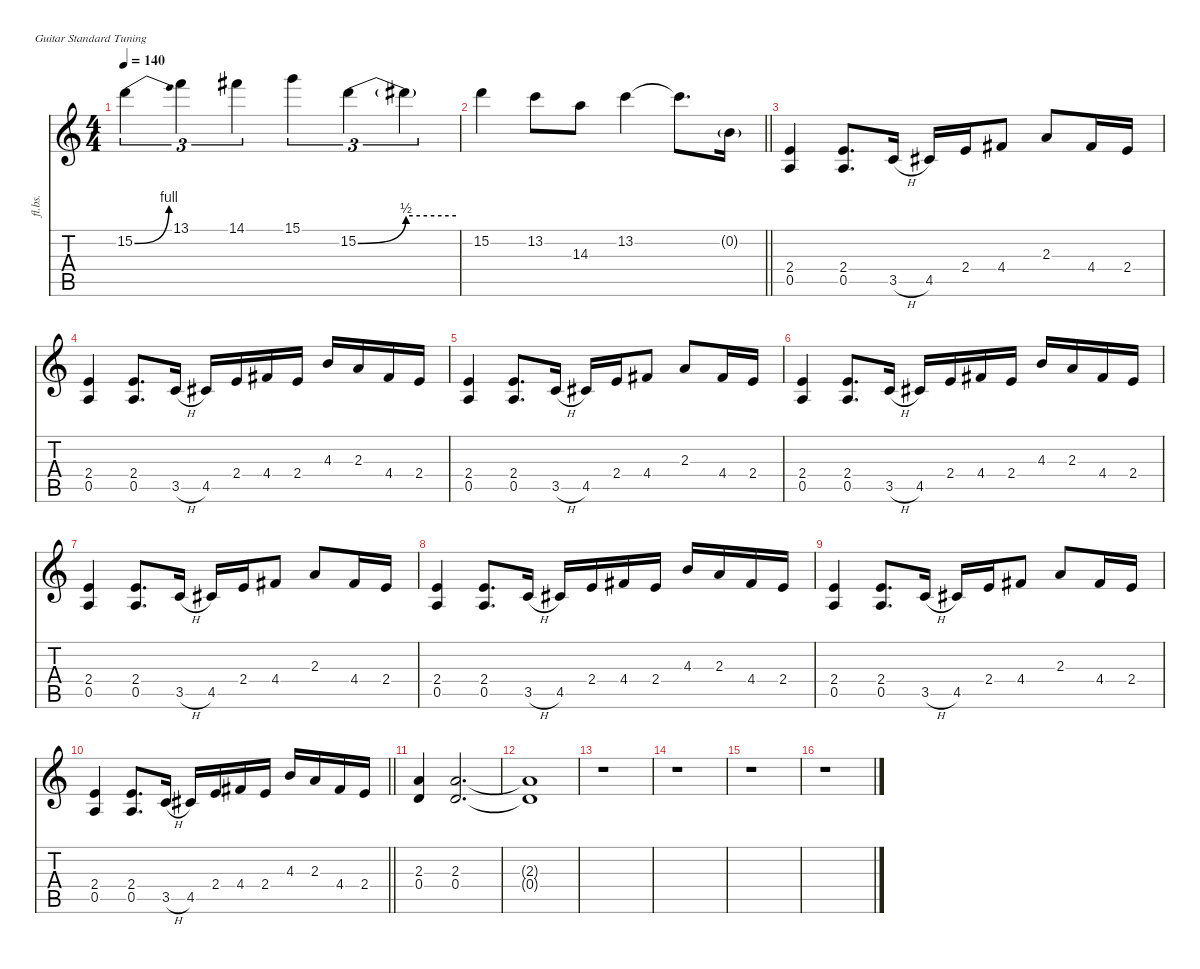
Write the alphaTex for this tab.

\defaultSystemsLayout 4
\hideDynamics
\bracketExtendMode nobrackets
\otherSystemsTrackNameOrientation horizontal
\track ("Guitar I-Overdub" "fl.bs.") {defaultSystemsLayout 4 instrument fretlessbass}
\staff {score tabs}
\tuning (E4 B3 G3 D3 A2 E2)
\ts (4 4)
\tempo 140
\clef g2
\ks c
15.2{be (bend 0 0 30 4)}.4{tu (3 2) dy f} 13.1.4{tu (3 2)} 14.1{acc #}.4{tu (3 2)} 15.1.4{tu (3 2)} 15.2{be (bend 0 0 60 2)}.4{tu (3 2)} 15.2{be (hold 0 2 60 2) t}.4{tu (3 2)} |
\barLineRight lightlight
15.2.4 13.2.8 14.3.8 13.2.4 13.2{t}.8{d} 0.2{g}.16{dy p} |
(2.4 0.5).4{dy f} (2.4 0.5).8{d} 3.5{h}.16 4.5{acc #}.16 2.4.16 4.4{acc #}.8 2.3.8 4.4{acc #}.16 2.4.16 |
(2.4 0.5).4 (2.4 0.5).8{d} 3.5{h}.16 4.5{acc #}.16 2.4.16 4.4{acc #}.16 2.4.16 4.3.16 2.3.16 4.4{acc #}.16 2.4.16 |
(2.4 0.5).4 (2.4 0.5).8{d} 3.5{h}.16 4.5{acc #}.16 2.4.16 4.4{acc #}.8 2.3.8 4.4{acc #}.16 2.4.16 |
(2.4 0.5).4 (2.4 0.5).8{d} 3.5{h}.16 4.5{acc #}.16 2.4.16 4.4{acc #}.16 2.4.16 4.3.16 2.3.16 4.4{acc #}.16 2.4.16 |
(2.4 0.5).4 (2.4 0.5).8{d} 3.5{h}.16 4.5{acc #}.16 2.4.16 4.4{acc #}.8 2.3.8 4.4{acc #}.16 2.4.16 |
(2.4 0.5).4 (2.4 0.5).8{d} 3.5{h}.16 4.5{acc #}.16 2.4.16 4.4{acc #}.16 2.4.16 4.3.16 2.3.16 4.4{acc #}.16 2.4.16 |
(2.4 0.5).4 (2.4 0.5).8{d} 3.5{h}.16 4.5{acc #}.16 2.4.16 4.4{acc #}.8 2.3.8 4.4{acc #}.16 2.4.16 |
\barLineRight lightlight
(2.4 0.5).4 (2.4 0.5).8{d} 3.5{h}.16 4.5{acc #}.16 2.4.16 4.4{acc #}.16 2.4.16 4.3.16 2.3.16 4.4{acc #}.16 2.4.16 |
(2.3 0.4).4{dy mf} (2.3 0.4).2{d} |
(2.3{t} 0.4{t}).1{dy f} |
r.1 |
r.1 |
r.1 |
r.1
